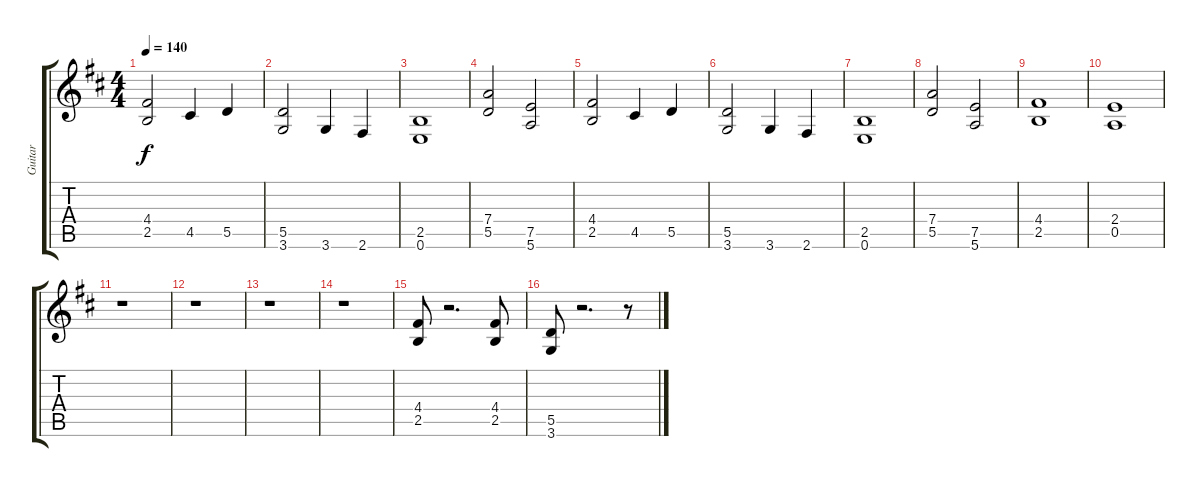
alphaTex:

\track ("Guitar" "Guitar") {instrument overdrivenguitar}
\staff {score tabs}
\tuning (E4 B3 G3 D3 A2 E2) {hide}
\ts (4 4)
\tempo 140
\clef g2
\ks bminor
(4.4 2.5).2{dy f instrument overdrivenguitar} 4.5.4 5.5.4 |
(5.5 3.6).2 3.6.4 2.6.4 |
(2.5 0.6).1 |
(7.4 5.5).2 (7.5 5.6).2 |
(4.4 2.5).2 4.5.4 5.5.4 |
(5.5 3.6).2 3.6.4 2.6.4 |
(2.5 0.6).1 |
(7.4 5.5).2 (7.5 5.6).2 |
(4.4 2.5).1 |
(2.4 0.5).1 |
r.1 |
r.1 |
r.1 |
r.1 |
(4.4 2.5).8 r.2{d} (4.4 2.5).8 |
(5.5 3.6).8 r.2{d} r.8
